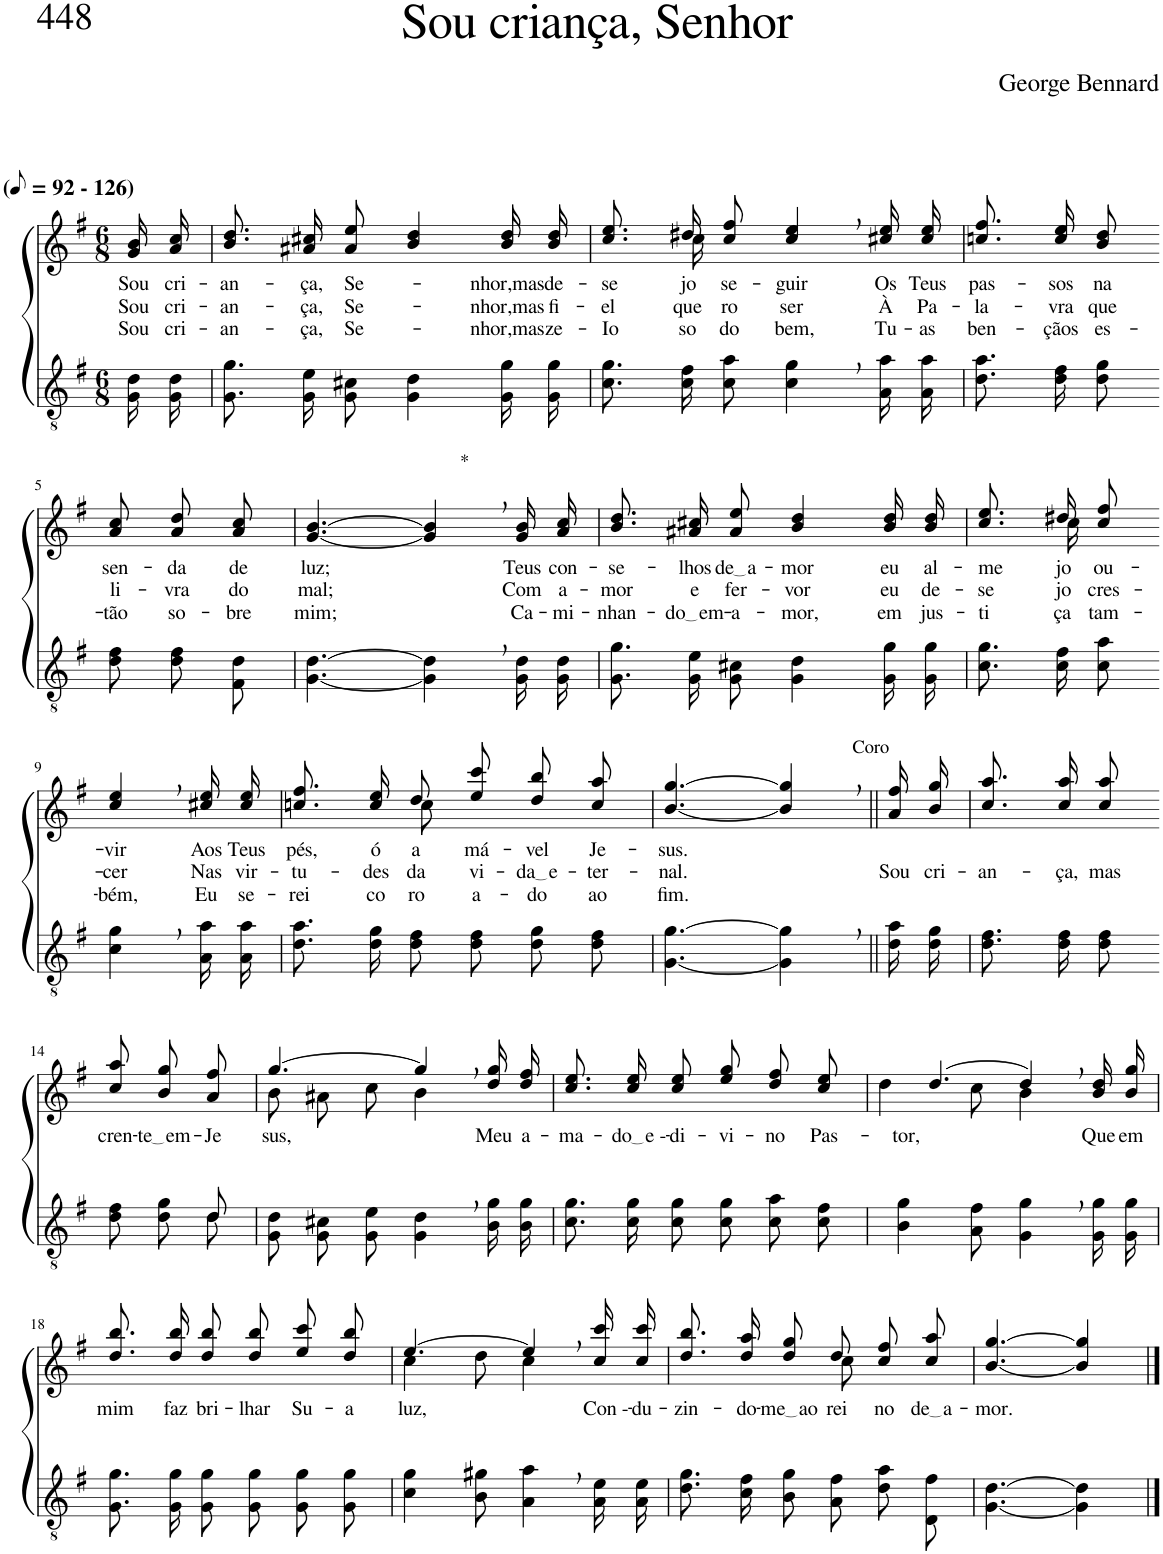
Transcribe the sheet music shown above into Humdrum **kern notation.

**kern	**kern	**text	**text	**text
*part2	*part1	*part1	*part1	*part1
*staff2	*staff1	*staff1	*staff1	*staff1
*I"Parte III e IV	*I"Parte I e II	*	*	*
*clefGv2	*clefG2	*	*	*
*Trd5c9	*Trd5c9	*	*	*
*k[f#]	*k[f#]	*	*	*
*M6/8	*M6/8	*	*	*
*MM46	*MM46	*	*	*
=1	=1	=1	=1	=1
!	!LO:TX:a:B:t=(	!	!	!
!	!LO:TX:a:B:t=- 126)	!	!	!
!	!	!LO:LY:b	!LO:LY:b	!LO:LY:b
16G\ 16d\LL	16g/ 16b/LL	Sou	Sou	Sou
!	!	!LO:LY:b	!LO:LY:b	!LO:LY:b
16G\ 16d\JJ	16a/ 16cc/JJ	cri-	cri-	cri-
=2	=2	=2	=2	=2
!	!	!LO:LY:b	!LO:LY:b	!LO:LY:b
8.G/ 8.g/L	8.b\ 8.dd\L	-an-	-an-	-an-
!	!	!LO:LY:b	!LO:LY:b	!LO:LY:b
16G/ 16e/K	16a#X\ 16cc#X\K	-ça,	-ça,	-ça,
!	!	!LO:LY:b	!LO:LY:b	!LO:LY:b
8G/ 8c#X/J	8a#\ 8ee\J	Se-	Se-	Se-
4G\ 4d\	4b/ 4dd/	.	.	.
!	!	!LO:LY:b	!LO:LY:b	!LO:LY:b
16G\ 16g\LL	16b\ 16dd\LL	-nhor,mas	-nhor,mas	-nhor,mas
!	!	!LO:LY:b	!LO:LY:b	!LO:LY:b
16G\ 16g\JJ	16b\ 16dd\JJ	de-	fi-	ze-
=3	=3	=3	=3	=3
!	!	!LO:LY:b	!LO:LY:b	!LO:LY:b
*	*^	*	*	*
8.c\ 8.g\L	8.cc\ 8.ee\L	8.ryy	-se-	-el	-Io-
!	!	!	!LO:LY:b	!LO:LY:b	!LO:LY:b
16c\ 16f#\K	16dd#X\K	16cc\	-jo	que-	-so
!	!	!	!LO:LY:b	!LO:LY:b	!LO:LY:b
8c\ 8a\J	8cc\ 8ff#\J	2ryy	se-	-ro	do
!	!	!	!LO:LY:b	!LO:LY:b	!LO:LY:b
4c\, 4g\,	4cc/, 4ee/,	.	-guir	ser	bem,
!	!	!	!LO:LY:b	!LO:LY:b	!LO:LY:b
16A\ 16a\LL	16cc#X\ 16ee\LL	.	Os	À	Tu-
!	!	!	!LO:LY:b	!LO:LY:b	!LO:LY:b
16A\ 16a\JJ	16cc#\ 16ee\JJ	.	Teus	Pa-	-as
*	*v	*v	*	*	*
=4	=4	=4	=4	=4
!	!	!LO:LY:b	!LO:LY:b	!LO:LY:b
8.d\ 8.a\L	8.ccn\ 8.ff#\L	pas-	-la-	ben-
!	!	!LO:LY:b	!LO:LY:b	!LO:LY:b
16d\ 16f#\K	16cc\ 16ee\K	-sos	-vra	-çãos
!	!	!LO:LY:b	!LO:LY:b	!LO:LY:b
8d\ 8g\J	8b\ 8dd\J	na	que	es-
!!LO:LB:g=z
=5-	=5-	=5-	=5-	=5-
!	!	!LO:LY:b	!LO:LY:b	!LO:LY:b
8d\ 8f#\L	8a\ 8cc\L	sen-	li-	-tão
!	!	!LO:LY:b	!LO:LY:b	!LO:LY:b
8d\ 8f#\	8a\ 8dd\	-da	-vra	so-
!	!	!LO:LY:b	!LO:LY:b	!LO:LY:b
8F#\ 8d\J	8a\ 8cc\J	de	do	-bre
=6	=6	=6	=6	=6
!	!	!LO:LY:b	!LO:LY:b	!LO:LY:b
[4.G\ [4.d\	[4.g/ [4.b/	luz;	mal;	mim;
!	!LO:TX:a:t=*	!	!	!
4G\], 4d\],	4g/], 4b/],	.	.	.
!	!	!LO:LY:b	!LO:LY:b	!LO:LY:b
16G\ 16d\LL	16g/ 16b/LL	Teus	Com	Ca-
!	!	!LO:LY:b	!LO:LY:b	!LO:LY:b
16G\ 16d\JJ	16a/ 16cc/JJ	con-	a-	-mi-
=7	=7	=7	=7	=7
!	!	!LO:LY:b	!LO:LY:b	!LO:LY:b
8.G/ 8.g/L	8.b\ 8.dd\L	-se-	-mor	-nhan-
!	!	!LO:LY:b	!LO:LY:b	!LO:LY:b
16G/ 16e/K	16a#X\ 16cc#X\K	-lhos	e	do em
!	!	!LO:LY:b	!LO:LY:b	!LO:LY:b
8G/ 8c#X/J	8a#\ 8ee\J	de a	fer-	-a-
!	!	!LO:LY:b	!LO:LY:b	!LO:LY:b
4G\ 4d\	4b/ 4dd/	-mor	-vor	-mor,
!	!	!LO:LY:b	!LO:LY:b	!LO:LY:b
16G\ 16g\LL	16b\ 16dd\LL	eu	eu	em
!	!	!LO:LY:b	!LO:LY:b	!LO:LY:b
16G\ 16g\JJ	16b\ 16dd\JJ	al-	de-	jus-
=8	=8	=8	=8	=8
!	!	!LO:LY:b	!LO:LY:b	!LO:LY:b
*	*^	*	*	*
8.c\ 8.g\L	8.cc\ 8.ee\L	8.ryy	-me-	-se-	-ti-
!	!	!	!LO:LY:b	!LO:LY:b	!LO:LY:b
16c\ 16f#\K	16dd#X\K	16cc\	-jo	-jo	-ça
!	!	!	!LO:LY:b	!LO:LY:b	!LO:LY:b
8c\ 8a\J	8cc\ 8ff#\J	8ryy	ou-	cres-	tam-
!!LO:LB:g=z
=9-	=9-	=9-	=9-	=9-	=9-
!	!	!	!LO:LY:b	!LO:LY:b	!LO:LY:b
*	*v	*v	*	*	*
4c\, 4g\,	4cc/, 4ee/,	-vir	-cer	-bém,
!	!	!LO:LY:b	!LO:LY:b	!LO:LY:b
16A\ 16a\LL	16cc#X\ 16ee\LL	Aos	Nas	Eu
!	!	!LO:LY:b	!LO:LY:b	!LO:LY:b
16A\ 16a\JJ	16cc#\ 16ee\JJ	Teus	vir-	se-
=10	=10	=10	=10	=10
!	!	!LO:LY:b	!LO:LY:b	!LO:LY:b
*	*^	*	*	*
8.d\ 8.a\L	8.ccn\ 8.ff#\L	4ryy	pés,	-tu-	-rei
!	!	!	!LO:LY:b	!LO:LY:b	!LO:LY:b
16d\ 16g\K	16cc\ 16ee\K	.	ó	-des	co-
!	!	!	!LO:LY:b	!LO:LY:b	!LO:LY:b
8d\ 8f#\J	8dd\J	8cc\	a-	da	-ro-
!	!	!	!LO:LY:b	!LO:LY:b	!LO:LY:b
8d\ 8f#\L	8ee\ 8ccc\L	4.ryy	-má-	vi-	-a-
!	!	!	!LO:LY:b	!LO:LY:b	!LO:LY:b
8d\ 8g\	8dd\ 8bb\	.	-vel	da e	-do
!	!	!	!LO:LY:b	!LO:LY:b	!LO:LY:b
8d\ 8f#\J	8cc\ 8aa\J	.	Je-	-ter-	ao
*	*v	*v	*	*	*
=11	=11	=11	=11	=11
!	!	!LO:LY:b	!LO:LY:b	!LO:LY:b
[4.G\ [4.g\	[4.b/ [4.gg/	-sus.	-nal.	fim.
!	!LO:TX:a:t=Coro	!	!	!
4G\], 4g\],	4b/], 4gg/],	.	.	.
=12||	=12||	=12||	=12||	=12||
!	!	!	!LO:LY:b	!
16d\ 16a\LL	16a\ 16ff#\LL	.	Sou	.
!	!	!	!LO:LY:b	!
16d\ 16g\JJ	16b\ 16gg\JJ	.	cri-	.
=13	=13	=13	=13	=13
!	!	!	!LO:LY:b	!
8.d\ 8.f#\L	8.cc\ 8.aa\L	.	-an-	.
!	!	!	!LO:LY:b	!
16d\ 16f#\K	16cc\ 16aa\K	.	-ça,	.
!	!	!	!LO:LY:b	!
8d\ 8f#\J	8cc\ 8aa\J	.	mas	.
!!LO:LB:g=z
=14-	=14-	=14-	=14-	=14-
*^	*	*	*	*
!	!	!	!LO:LY:b	!	!
8d\ 8f#\L	4ryy	8cc\ 8aa\L	-cren-	.	.
!	!	!	!LO:LY:b	!	!
8d\ 8g\	.	8b\ 8gg\	te em	.	.
!	!	!	!LO:LY:b	!	!
8d\J	8d/	8a\ 8ff#\J	-Je-	.	.
=15	=15	=15	=15	=15	=15
*	*	*^	*	*	*
!	!	!	!	!LO:LY:b	!	!
*v	*v	*	*	*	*	*
8G\ 8d\L	[4.gg/	8b\L	-sus,	.	.
8G\ 8c#X\	.	8a#X\J	.	.	.
8G\ 8e\J	.	8cc\	.	.	.
4G\, 4d\,	4gg,/]	4b\	.	.	.
!	!	!	!LO:LY:b	!	!
16B\ 16g\LL	16dd\ 16gg\LL	8ryy	Meu	.	.
!	!	!	!LO:LY:b	!	!
16B\ 16g\JJ	16dd\ 16ff#\JJ	.	a-	.	.
*	*v	*v	*	*	*
=16	=16	=16	=16	=16
!	!	!LO:LY:b	!	!
8.c\ 8.g\L	8.cc\ 8.ee\L	-ma-	.	.
!	!	!LO:LY:b	!	!
16c\ 16g\K	16cc\ 16ee\K	do e -	.	.
!	!	!LO:LY:b	!	!
8c\ 8g\J	8cc\ 8ee\J	-di-	.	.
!	!	!LO:LY:b	!	!
8c\ 8g\L	8ee\ 8gg\L	-vi-	.	.
!	!	!LO:LY:b	!	!
8c\ 8a\	8dd\ 8ff#\	-no	.	.
!	!	!LO:LY:b	!	!
8c\ 8f#\J	8cc\ 8ee\J	Pas-	.	.
=17	=17	=17	=17	=17
!	!	!LO:LY:b	!	!
*	*^	*	*	*
4B\ 4g\	[4.dd/	4dd\	-tor,	.	.
8A\ 8f#\	.	8cc\	.	.	.
4G\, 4g\,	4dd,/]	4b\	.	.	.
!	!	!	!LO:LY:b	!	!
16G\ 16g\LL	16b\ 16dd\LL	8ryy	Que	.	.
!	!	!	!LO:LY:b	!	!
16G\ 16g\JJ	16b\ 16gg\JJ	.	em	.	.
*	*v	*v	*	*	*
!!LO:LB:g=z
=18	=18	=18	=18	=18
!	!	!LO:LY:b	!	!
8.G\ 8.g\L	8.dd\ 8.bb\L	mim	.	.
!	!	!LO:LY:b	!	!
16G\ 16g\K	16dd\ 16bb\K	faz	.	.
!	!	!LO:LY:b	!	!
8G\ 8g\J	8dd\ 8bb\J	bri-	.	.
!	!	!LO:LY:b	!	!
8G\ 8g\L	8dd\ 8bb\L	-lhar	.	.
!	!	!LO:LY:b	!	!
8G\ 8g\	8ee\ 8ccc\	Su-	.	.
!	!	!LO:LY:b	!	!
8G\ 8g\J	8dd\ 8bb\J	-a	.	.
=19	=19	=19	=19	=19
*	*^	*	*	*
!	!	!	!LO:LY:b	!	!
4c\ 4g\	[4.ee/	4cc\	luz,	.	.
8B\ 8g#X\	.	8dd\	.	.	.
4A\, 4a\,	4ee,/]	4cc\	.	.	.
!	!	!	!LO:LY:b	!	!
16A\ 16e\LL	16cc\ 16ccc\LL	8ryy	Con --	.	.
!	!	!	!LO:LY:b	!	!
16A\ 16e\JJ	16cc\ 16ccc\JJ	.	-du-	.	.
=20	=20	=20	=20	=20	=20
!	!	!	!LO:LY:b	!	!
8.d\ 8.g\L	8.dd\ 8.bb\L	4.ryy	-zin-	.	.
!	!	!	!LO:LY:b	!	!
16c\ 16f#\K	16dd\ 16aa\K	.	-do-	.	.
!	!	!	!LO:LY:b	!	!
8B\ 8g\J	8dd\ 8gg\J	.	me ao	.	.
!	!	!	!LO:LY:b	!	!
8A\ 8f#\L	8dd\L	8cc\	-rei-	.	.
!	!	!	!LO:LY:b	!	!
8d\ 8a\	8cc\ 8ff#\	4ryy	-no	.	.
!	!	!	!LO:LY:b	!	!
8D\ 8f#\J	8cc\ 8aa\J	.	de a	.	.
*	*v	*v	*	*	*
=21	=21	=21	=21	=21
!	!	!LO:LY:b	!	!
[4.G\ [4.d\	[4.b/ [4.gg/	-mor.	.	.
4G\] 4d\]	4b/] 4gg/]	.	.	.
==	==	==	==	==
*-	*-	*-	*-	*-
